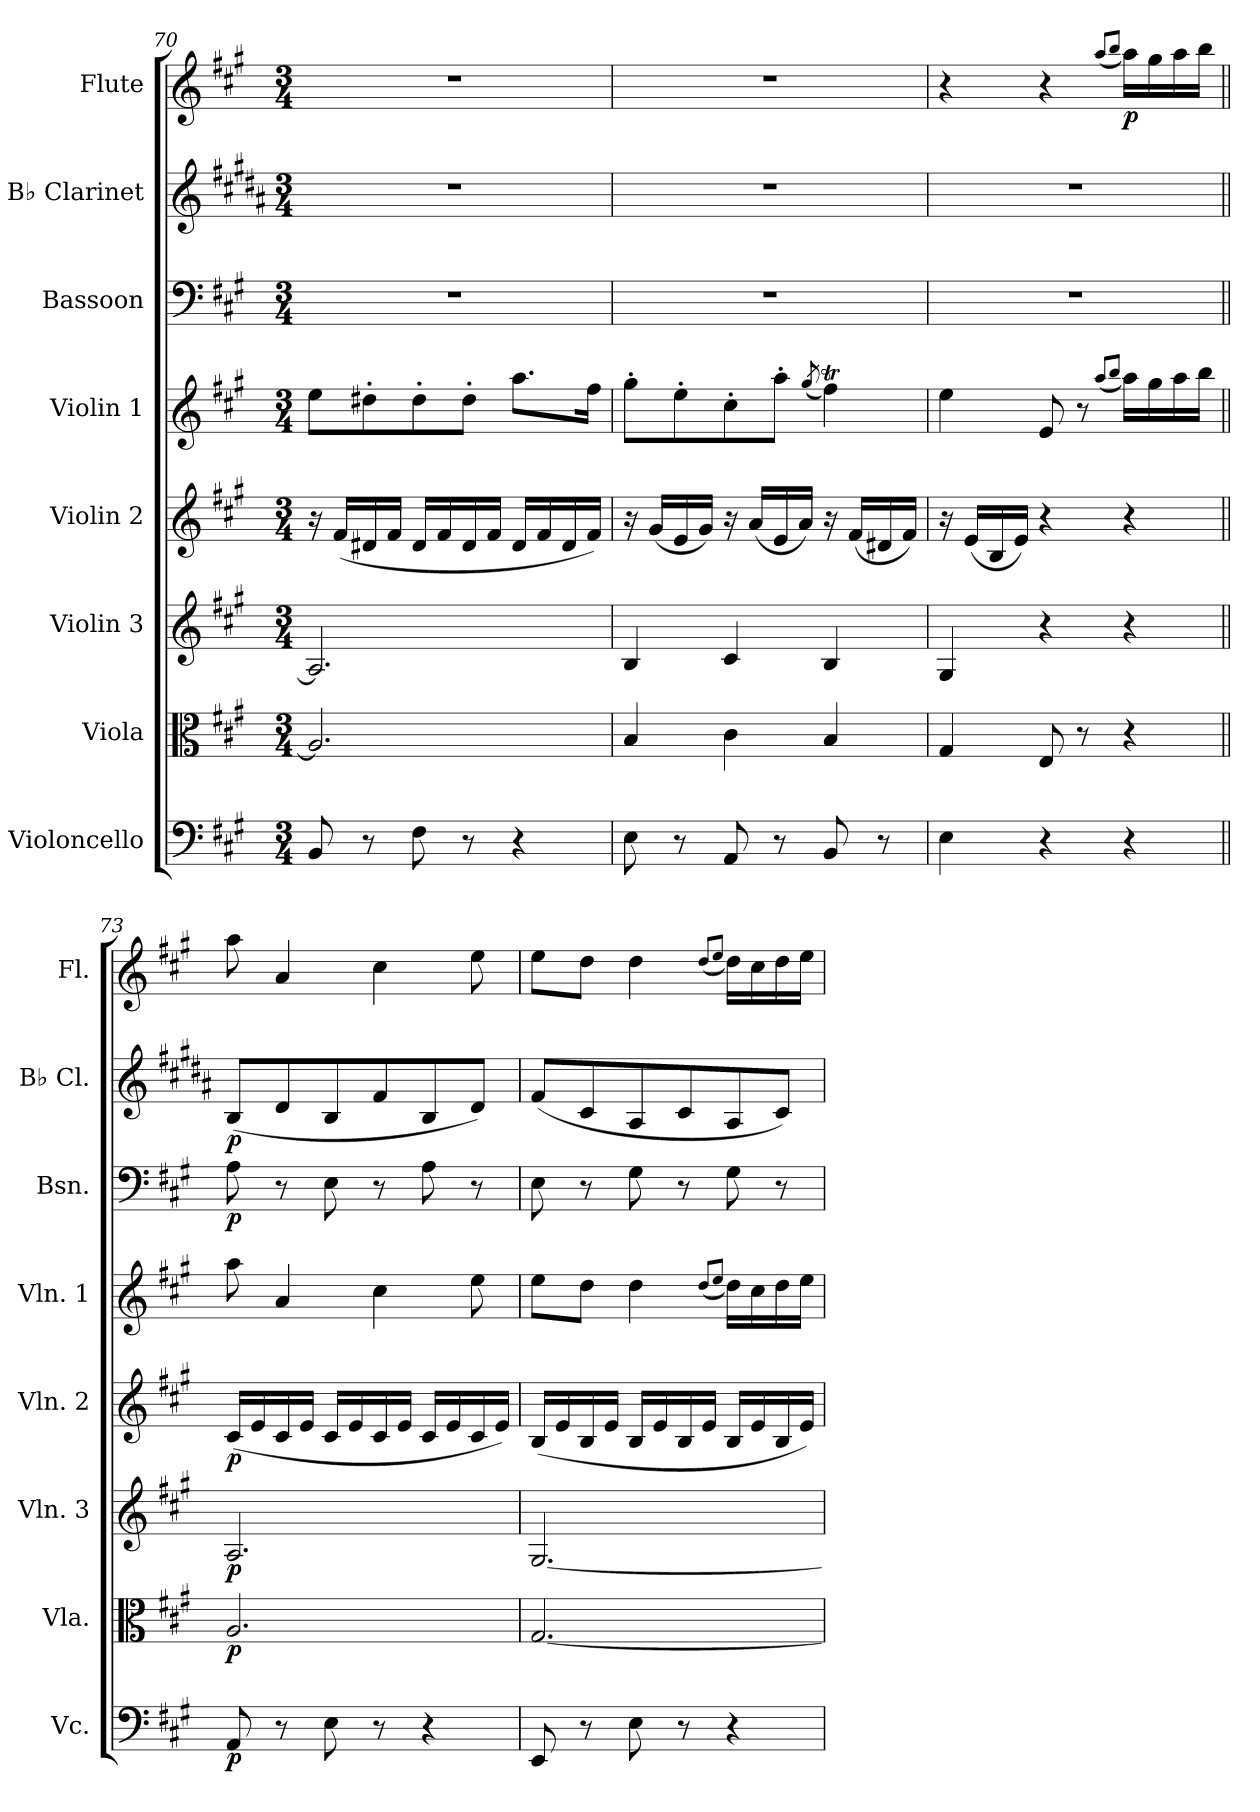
**kern	**dynam	**kern	**dynam	**kern	**dynam	**kern	**dynam	**kern	**kern	**dynam	**kern	**dynam	**kern	**dynam
*part8	*part8	*part7	*part7	*part6	*part6	*part5	*part5	*part4	*part3	*part3	*part2	*part2	*part1	*part1
*staff8	*staff8	*staff7	*staff7	*staff6	*staff6	*staff5	*staff5	*staff4	*staff3	*staff3	*staff2	*staff2	*staff1	*staff1
*I"Violoncello	*	*I"Viola	*	*I"Violin 3	*	*I"Violin 2	*	*I"Violin 1	*I"Bassoon	*	*I"B♭ Clarinet	*	*I"Flute	*
*I'Vc.	*	*I'Vla.	*	*I'Vln. 3	*	*I'Vln. 2	*	*I'Vln. 1	*I'Bsn.	*	*I'B♭ Cl.	*	*I'Fl.	*
*clefF4	*	*clefC3	*	*clefG2	*	*clefG2	*	*clefG2	*clefF4	*	*clefG2	*	*clefG2	*
*	*	*	*	*	*	*	*	*	*	*	*ITrd1c2	*	*	*
*k[f#c#g#]	*	*k[f#c#g#]	*	*k[f#c#g#]	*	*k[f#c#g#]	*	*k[f#c#g#]	*k[f#c#g#]	*	*k[f#c#g#]	*	*k[f#c#g#]	*
*M3/4	*	*M3/4	*	*M3/4	*	*M3/4	*	*M3/4	*M3/4	*	*M3/4	*	*M3/4	*
=70	=70	=70	=70	=70	=70	=70	=70	=70	=70	=70	=70	=70	=70	=70
8BB/	.	2.A/]	.	2.A/]	.	16r	.	8ee\L	2.r	.	2.r	.	2.r	.
.	.	.	.	.	.	(16f#/LL	.	.	.	.	.	.	.	.
8r	.	.	.	.	.	16d#X/	.	8dd#X'\	.	.	.	.	.	.
.	.	.	.	.	.	16f#/JJ	.	.	.	.	.	.	.	.
8F#\	.	.	.	.	.	16d#/LL	.	8dd#'\	.	.	.	.	.	.
.	.	.	.	.	.	16f#/	.	.	.	.	.	.	.	.
8r	.	.	.	.	.	16d#/	.	8dd#'\J	.	.	.	.	.	.
.	.	.	.	.	.	16f#/JJ	.	.	.	.	.	.	.	.
4r	.	.	.	.	.	16d#/LL	.	8.aa\L	.	.	.	.	.	.
.	.	.	.	.	.	16f#/	.	.	.	.	.	.	.	.
.	.	.	.	.	.	16d#/	.	.	.	.	.	.	.	.
.	.	.	.	.	.	16f#/JJ)	.	16ff#\Jk	.	.	.	.	.	.
=71	=71	=71	=71	=71	=71	=71	=71	=71	=71	=71	=71	=71	=71	=71
8E\	.	4B/	.	4B/	.	16r	.	8gg#'\L	2.r	.	2.r	.	2.r	.
.	.	.	.	.	.	(16g#/LL	.	.	.	.	.	.	.	.
8r	.	.	.	.	.	16e/	.	8ee'\	.	.	.	.	.	.
.	.	.	.	.	.	16g#/JJ)	.	.	.	.	.	.	.	.
8AA/	.	4c#\	.	4c#/	.	16r	.	8cc#'\	.	.	.	.	.	.
.	.	.	.	.	.	(16a/LL	.	.	.	.	.	.	.	.
8r	.	.	.	.	.	16e/	.	8aa'\J	.	.	.	.	.	.
.	.	.	.	.	.	16a/JJ)	.	.	.	.	.	.	.	.
.	.	.	.	.	.	.	.	(8qgg#/	.	.	.	.	.	.
8BB/	.	4B/	.	4B/	.	16r	.	4ff#T\)	.	.	.	.	.	.
.	.	.	.	.	.	(16f#/LL	.	.	.	.	.	.	.	.
8r	.	.	.	.	.	16d#X/	.	.	.	.	.	.	.	.
.	.	.	.	.	.	16f#/JJ)	.	.	.	.	.	.	.	.
!!LO:PB:g=z
=72	=72	=72	=72	=72	=72	=72	=72	=72	=72	=72	=72	=72	=72	=72
4E\	.	4G#/	.	4G#/	.	16r	.	4ee\	2.r	.	2.r	.	4r	.
.	.	.	.	.	.	(16e/LL	.	.	.	.	.	.	.	.
.	.	.	.	.	.	16B/	.	.	.	.	.	.	.	.
.	.	.	.	.	.	16e/JJ)	.	.	.	.	.	.	.	.
4r	.	8E/	.	4r	.	4r	.	8e/	.	.	.	.	4r	.
.	.	8r	.	.	.	.	.	8r	.	.	.	.	.	.
.	.	.	.	.	.	.	.	(8qaa/L	.	.	.	.	(8qaa/L	.
.	.	.	.	.	.	.	.	8qbb/J	.	.	.	.	8qbb/J	.
!	!	!	!	!	!	!	!	!	!	!	!	!	!	!LO:DY:b
4r	.	4r	.	4r	.	4r	.	16aa\LL)	.	.	.	.	16aa\LL)	p
.	.	.	.	.	.	.	.	16gg#\	.	.	.	.	16gg#\	.
.	.	.	.	.	.	.	.	16aa\	.	.	.	.	16aa\	.
.	.	.	.	.	.	.	.	16bb\JJ	.	.	.	.	16bb\JJ	.
=73||	=73||	=73||	=73||	=73||	=73||	=73||	=73||	=73||	=73||	=73||	=73||	=73||	=73||	=73||
!	!LO:DY:b	!	!LO:DY:b	!	!LO:DY:b	!	!LO:DY:b	!	!	!LO:DY:b	!	!LO:DY:b	!	!
8AA/	p	2.A/	p	2.A/	p	(16c#/LL	p	8aa\	8A\	p	(8A/L	p	8aa\	.
.	.	.	.	.	.	16e/	.	.	.	.	.	.	.	.
8r	.	.	.	.	.	16c#/	.	4a/	8r	.	8c#/	.	4a/	.
.	.	.	.	.	.	16e/JJ	.	.	.	.	.	.	.	.
8E\	.	.	.	.	.	16c#/LL	.	.	8E\	.	8A/	.	.	.
.	.	.	.	.	.	16e/	.	.	.	.	.	.	.	.
8r	.	.	.	.	.	16c#/	.	4cc#\	8r	.	8e/	.	4cc#\	.
.	.	.	.	.	.	16e/JJ	.	.	.	.	.	.	.	.
4r	.	.	.	.	.	16c#/LL	.	.	8A\	.	8A/	.	.	.
.	.	.	.	.	.	16e/	.	.	.	.	.	.	.	.
.	.	.	.	.	.	16c#/	.	8ee\	8r	.	8c#/J)	.	8ee\	.
.	.	.	.	.	.	16e/JJ)	.	.	.	.	.	.	.	.
=74	=74	=74	=74	=74	=74	=74	=74	=74	=74	=74	=74	=74	=74	=74
8EE/	.	[2.G#/	.	[2.G#/	.	(16B/LL	.	8ee\L	8E\	.	(8e/L	.	8ee\L	.
.	.	.	.	.	.	16e/	.	.	.	.	.	.	.	.
8r	.	.	.	.	.	16B/	.	8dd\J	8r	.	8B/	.	8dd\J	.
.	.	.	.	.	.	16e/JJ	.	.	.	.	.	.	.	.
8E\	.	.	.	.	.	16B/LL	.	4dd\	8G#\	.	8G#/	.	4dd\	.
.	.	.	.	.	.	16e/	.	.	.	.	.	.	.	.
8r	.	.	.	.	.	16B/	.	.	8r	.	8B/	.	.	.
.	.	.	.	.	.	16e/JJ	.	.	.	.	.	.	.	.
.	.	.	.	.	.	.	.	(8qdd/L	.	.	.	.	(8qdd/L	.
.	.	.	.	.	.	.	.	8qee/J	.	.	.	.	8qee/J	.
4r	.	.	.	.	.	16B/LL	.	16dd\LL)	8G#\	.	8G#/	.	16dd\LL)	.
.	.	.	.	.	.	16e/	.	16cc#\	.	.	.	.	16cc#\	.
.	.	.	.	.	.	16B/	.	16dd\	8r	.	8B/J)	.	16dd\	.
.	.	.	.	.	.	16e/JJ)	.	16ee\JJ	.	.	.	.	16ee\JJ	.
=	=	=	=	=	=	=	=	=	=	=	=	=	=	=
*-	*-	*-	*-	*-	*-	*-	*-	*-	*-	*-	*-	*-	*-	*-
